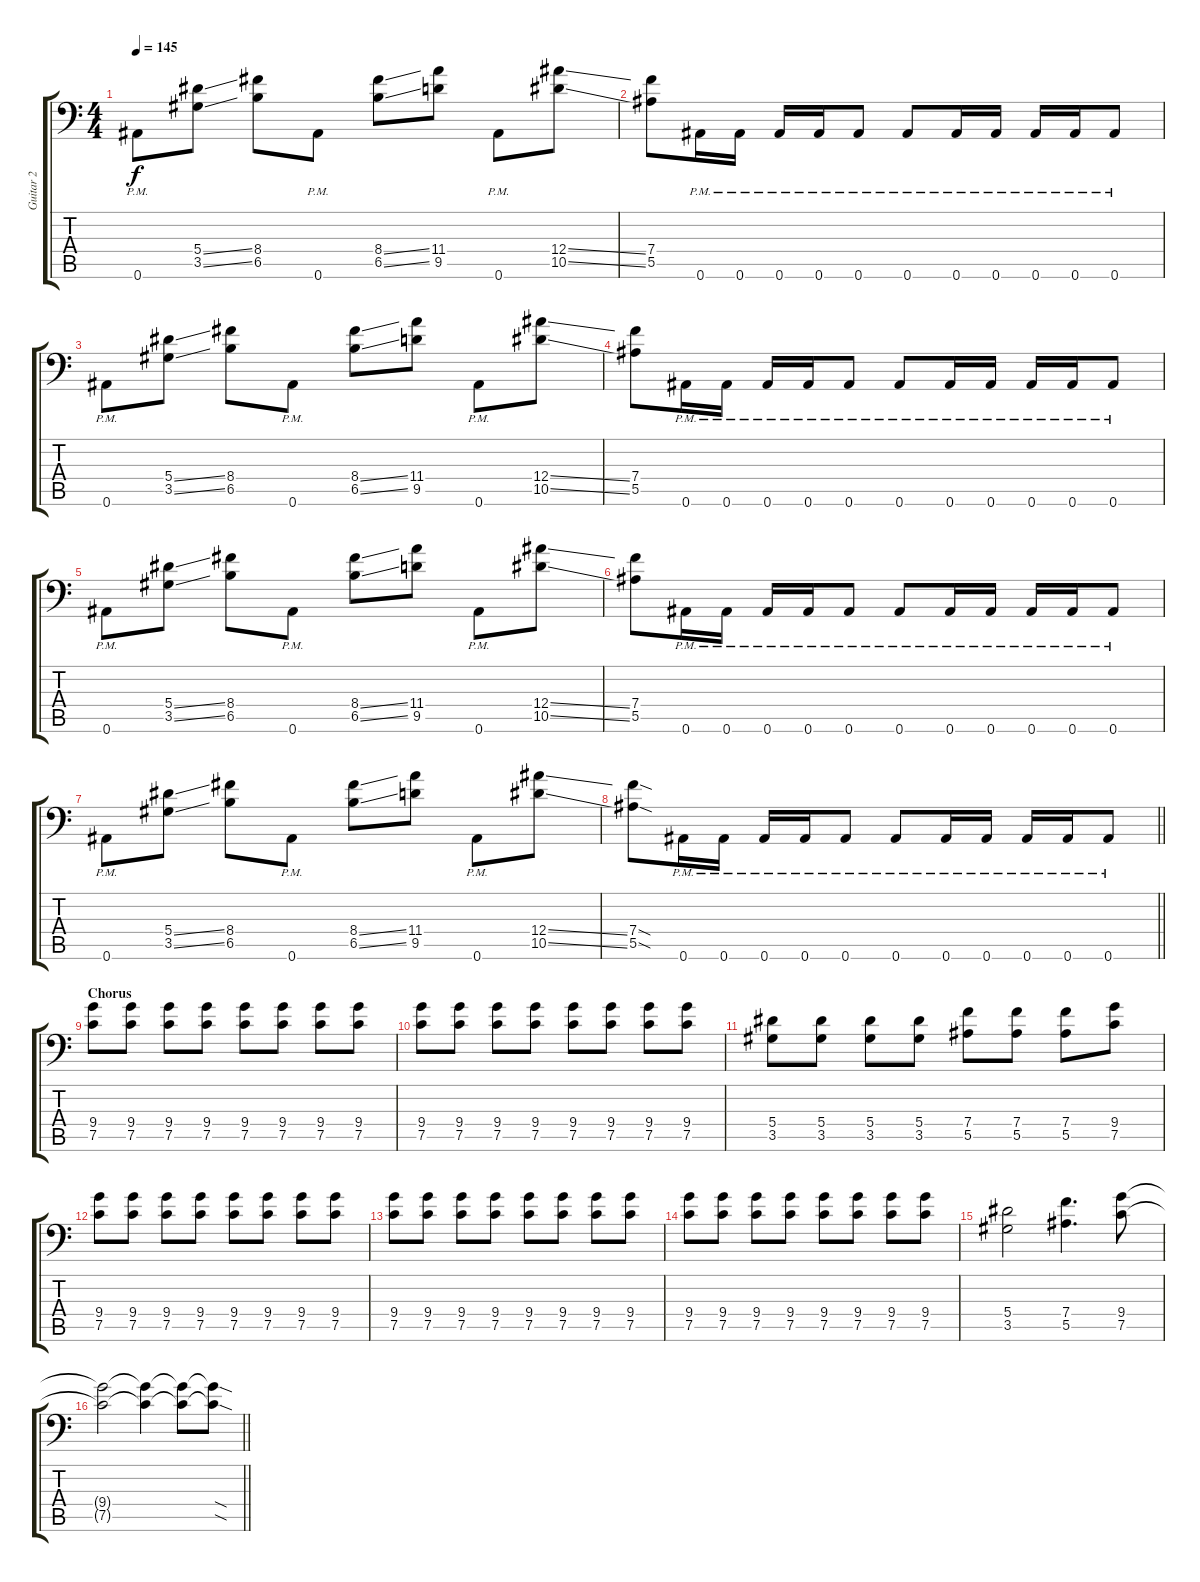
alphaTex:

\track ("Guitar 2" "Guitar 2") {instrument distortionguitar}
\staff {score tabs}
\tuning (C4 G3 Eb3 Bb2 F2 Bb1) {hide}
\ts (4 4)
\tempo 145
\clef f4
\ks c
0.6{pm}.8{dy f} (5.4{ss} 3.5{ss}).8 (8.4 6.5).8 0.6{pm}.8 (8.4{ss} 6.5{ss}).8 (11.4 9.5).8 0.6{pm}.8 (12.4{ss} 10.5{ss}).8 |
(7.4 5.5).8 0.6{pm}.16 0.6{pm}.16 0.6{pm}.16 0.6{pm}.16 0.6{pm}.8 0.6{pm}.8 0.6{pm}.16 0.6{pm}.16 0.6{pm}.16 0.6{pm}.16 0.6{pm}.8 |
0.6{pm}.8 (5.4{ss} 3.5{ss}).8 (8.4 6.5).8 0.6{pm}.8 (8.4{ss} 6.5{ss}).8 (11.4 9.5).8 0.6{pm}.8 (12.4{ss} 10.5{ss}).8 |
(7.4 5.5).8 0.6{pm}.16 0.6{pm}.16 0.6{pm}.16 0.6{pm}.16 0.6{pm}.8 0.6{pm}.8 0.6{pm}.16 0.6{pm}.16 0.6{pm}.16 0.6{pm}.16 0.6{pm}.8 |
0.6{pm}.8 (5.4{ss} 3.5{ss}).8 (8.4 6.5).8 0.6{pm}.8 (8.4{ss} 6.5{ss}).8 (11.4 9.5).8 0.6{pm}.8 (12.4{ss} 10.5{ss}).8 |
(7.4 5.5).8 0.6{pm}.16 0.6{pm}.16 0.6{pm}.16 0.6{pm}.16 0.6{pm}.8 0.6{pm}.8 0.6{pm}.16 0.6{pm}.16 0.6{pm}.16 0.6{pm}.16 0.6{pm}.8 |
0.6{pm}.8 (5.4{ss} 3.5{ss}).8 (8.4 6.5).8 0.6{pm}.8 (8.4{ss} 6.5{ss}).8 (11.4 9.5).8 0.6{pm}.8 (12.4{ss} 10.5{ss}).8 |
\barLineRight lightlight
(7.4{sod} 5.5{sod}).8 0.6{pm}.16 0.6{pm}.16 0.6{pm}.16 0.6{pm}.16 0.6{pm}.8 0.6{pm}.8 0.6{pm}.16 0.6{pm}.16 0.6{pm}.16 0.6{pm}.16 0.6{pm}.8 |
\section ("" "Chorus")
(9.4 7.5).8 (9.4 7.5).8 (9.4 7.5).8 (9.4 7.5).8 (9.4 7.5).8 (9.4 7.5).8 (9.4 7.5).8 (9.4 7.5).8 |
(9.4 7.5).8 (9.4 7.5).8 (9.4 7.5).8 (9.4 7.5).8 (9.4 7.5).8 (9.4 7.5).8 (9.4 7.5).8 (9.4 7.5).8 |
(5.4 3.5).8 (5.4 3.5).8 (5.4 3.5).8 (5.4 3.5).8 (7.4 5.5).8 (7.4 5.5).8 (7.4 5.5).8 (9.4 7.5).8 |
(9.4 7.5).8 (9.4 7.5).8 (9.4 7.5).8 (9.4 7.5).8 (9.4 7.5).8 (9.4 7.5).8 (9.4 7.5).8 (9.4 7.5).8 |
(9.4 7.5).8 (9.4 7.5).8 (9.4 7.5).8 (9.4 7.5).8 (9.4 7.5).8 (9.4 7.5).8 (9.4 7.5).8 (9.4 7.5).8 |
(9.4 7.5).8 (9.4 7.5).8 (9.4 7.5).8 (9.4 7.5).8 (9.4 7.5).8 (9.4 7.5).8 (9.4 7.5).8 (9.4 7.5).8 |
(5.4 3.5).2 (7.4 5.5).4{d} (9.4 7.5).8 |
\barLineRight lightlight
(9.4{t} 7.5{t}).2 (9.4{t} 7.5{t}).4 (9.4{t} 7.5{t}).8 (9.4{sod t} 7.5{sod t}).8
